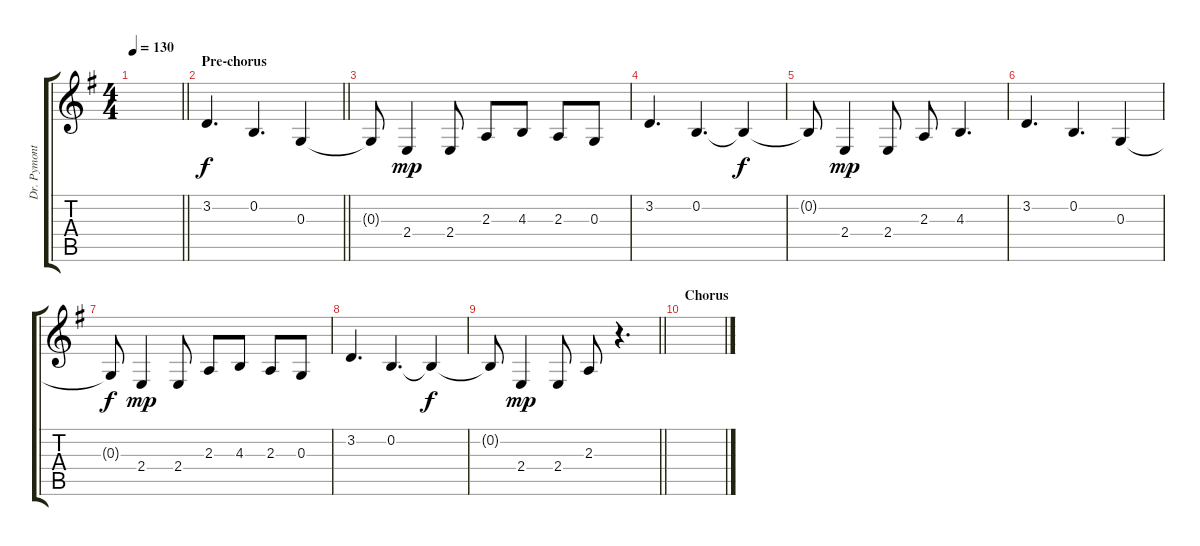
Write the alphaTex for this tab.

\track ("Dr. Pymonte (Harp)" "Dr. Pymont") {instrument orchestralharp}
\staff {score tabs}
\tuning (E4 B3 G3 D3 A2 E2) {hide}
\ts (4 4)
\tempo 130
\clef g2
\barLineRight lightlight
\ks g
|
\section ("" "Pre-chorus")
\barLineRight lightlight
3.2.4{d volume 16} 0.2.4{d} 0.3.4 |
\section ("" "")
0.3{t}.8{dy f} 2.4.4{dy mp} 2.4.8 2.3.8 4.3.8 2.3.8 0.3.8 |
3.2.4{d} 0.2.4{d} 0.2{t}.4{dy f} |
0.2{t}.8 2.4.4{dy mp} 2.4.8 2.3.8 4.3.4{d} |
3.2.4{d volume 16} 0.2.4{d} 0.3.4 |
0.3{t}.8{dy f} 2.4.4{dy mp} 2.4.8 2.3.8 4.3.8 2.3.8 0.3.8 |
3.2.4{d} 0.2.4{d} 0.2{t}.4{dy f} |
\barLineRight lightlight
0.2{t}.8 2.4.4{dy mp} 2.4.8 2.3.8 r.4{d} |
\section ("" "Chorus")
